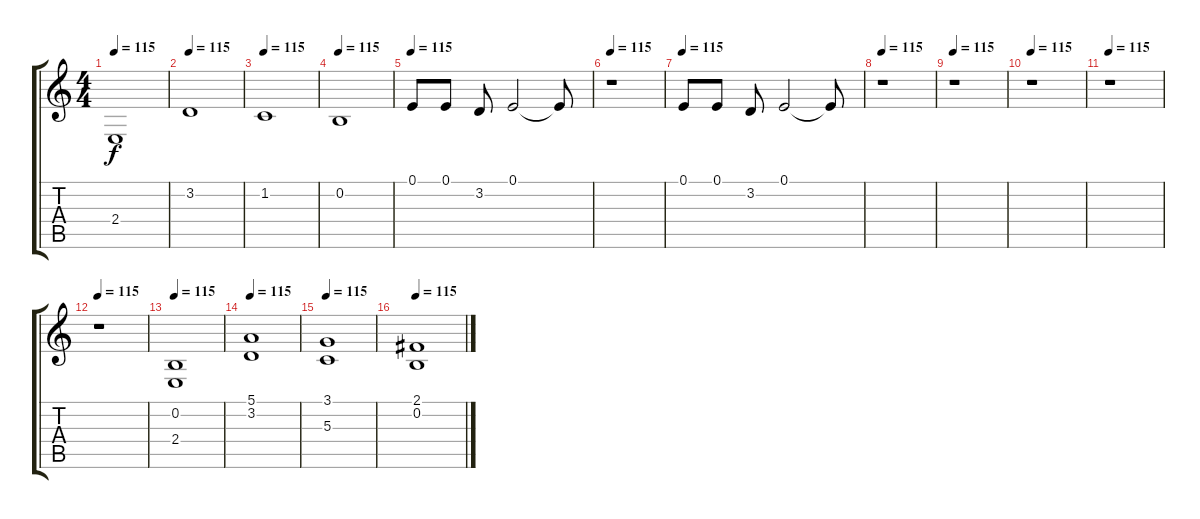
\track "" {instrument choiraahs}
\staff {score tabs}
\tuning (E4 B3 G3 D3 A2 E2) {hide}
\ts (4 4)
\tempo 115
\clef g2
\ks c
2.4.1{dy f} |
\tempo 115
3.2.1 |
\tempo 115
1.2.1 |
\tempo 115
0.2.1 |
\tempo 115
0.1.8 0.1.8 3.2.8 0.1.2 0.1{t}.8 |
\tempo 115
r.1 |
\tempo 115
0.1.8 0.1.8 3.2.8 0.1.2 0.1{t}.8 |
\tempo 115
r.1 |
\tempo 115
r.1 |
\tempo 115
r.1 |
\tempo 115
r.1 |
\tempo 115
r.1 |
\tempo 115
(0.2 2.4).1 |
\tempo 115
(5.1 3.2).1 |
\tempo 115
(3.1 5.3).1 |
\tempo 115
(2.1 0.2).1
